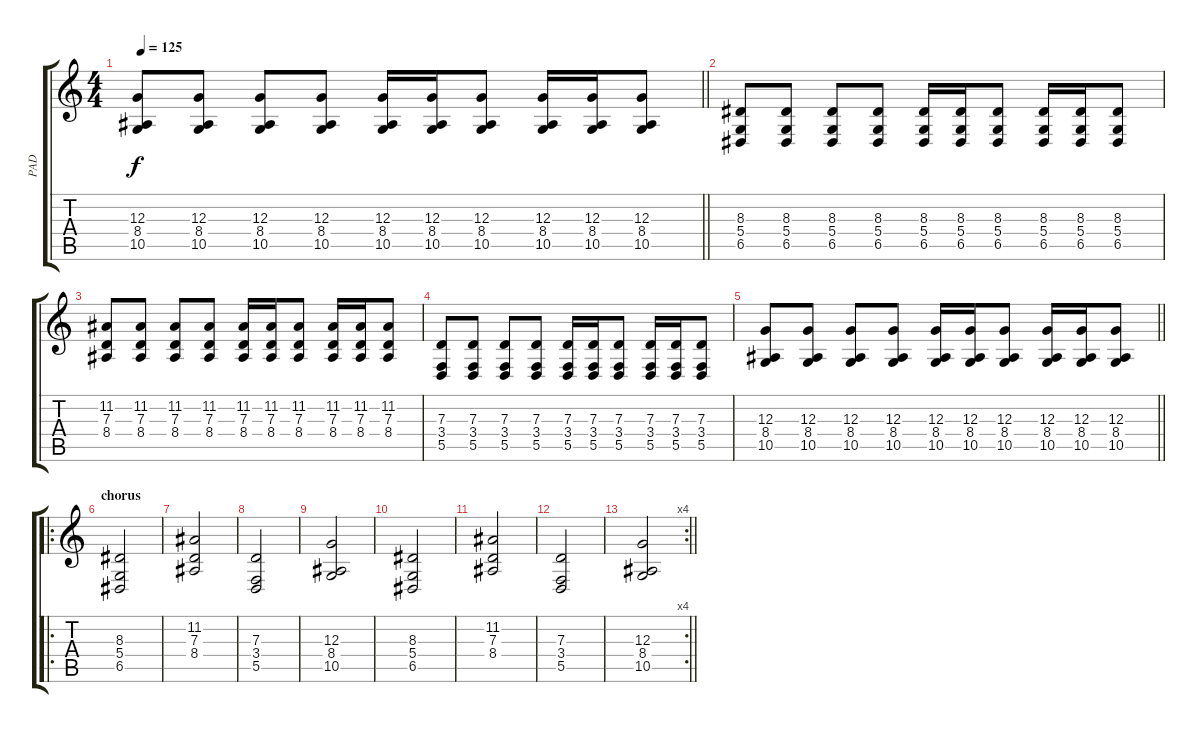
\track ("PAD" "PAD") {instrument pad4choir}
\staff {score tabs}
\tuning (E4 B3 G3 D3 A2 D2) {hide}
\ts (4 4)
\tempo 125
\clef g2
\barLineRight lightlight
\ks c
(12.3 8.4 10.5).8{dy f} (12.3 8.4 10.5).8 (12.3 8.4 10.5).8 (12.3 8.4 10.5).8 (12.3 8.4 10.5).16 (12.3 8.4 10.5).16 (12.3 8.4 10.5).8 (12.3 8.4 10.5).16 (12.3 8.4 10.5).16 (12.3 8.4 10.5).8 |
(8.3 5.4 6.5).8 (8.3 5.4 6.5).8 (8.3 5.4 6.5).8 (8.3 5.4 6.5).8 (8.3 5.4 6.5).16 (8.3 5.4 6.5).16 (8.3 5.4 6.5).8 (8.3 5.4 6.5).16 (8.3 5.4 6.5).16 (8.3 5.4 6.5).8 |
(11.2 7.3 8.4).8 (11.2 7.3 8.4).8 (11.2 7.3 8.4).8 (11.2 7.3 8.4).8 (11.2 7.3 8.4).16 (11.2 7.3 8.4).16 (11.2 7.3 8.4).8 (11.2 7.3 8.4).16 (11.2 7.3 8.4).16 (11.2 7.3 8.4).8 |
(7.3 3.4 5.5).8 (7.3 3.4 5.5).8 (7.3 3.4 5.5).8 (7.3 3.4 5.5).8 (7.3 3.4 5.5).16 (7.3 3.4 5.5).16 (7.3 3.4 5.5).8 (7.3 3.4 5.5).16 (7.3 3.4 5.5).16 (7.3 3.4 5.5).8 |
\barLineRight lightlight
(12.3 8.4 10.5).8 (12.3 8.4 10.5).8 (12.3 8.4 10.5).8 (12.3 8.4 10.5).8 (12.3 8.4 10.5).16 (12.3 8.4 10.5).16 (12.3 8.4 10.5).8 (12.3 8.4 10.5).16 (12.3 8.4 10.5).16 (12.3 8.4 10.5).8 |
\ro
\section ("" "chorus")
(8.3 5.4 6.5).2{volume 12 instrument pad5bowed} |
(11.2 7.3 8.4).2 |
(7.3 3.4 5.5).2 |
(12.3 8.4 10.5).2 |
(8.3 5.4 6.5).2{volume 12 instrument pad5bowed} |
(11.2 7.3 8.4).2 |
(7.3 3.4 5.5).2 |
\rc 4
\barLineRight lightlight
(12.3 8.4 10.5).2
